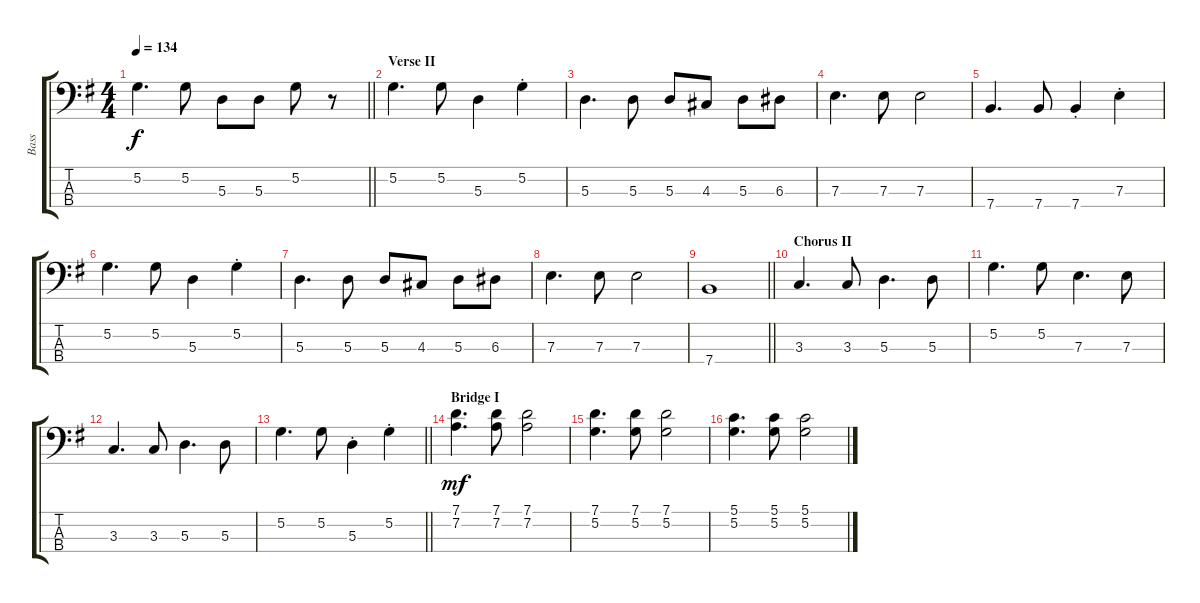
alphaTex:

\track ("Bass" "Bass") {instrument electricbassfinger}
\staff {score tabs}
\tuning (G2 D2 A1 E1) {hide}
\ts (4 4)
\tempo 134
\clef f4
\barLineRight lightlight
\ks g
5.2.4{d dy f} 5.2.8 5.3.8 5.3.8 5.2.8 r.8 |
\section ("" "Verse II")
5.2.4{d} 5.2.8 5.3.4 5.2{st}.4 |
5.3.4{d} 5.3.8 5.3.8 4.3.8 5.3.8 6.3.8 |
7.3.4{d} 7.3.8 7.3.2 |
7.4.4{d} 7.4.8 7.4{st}.4 7.3{st}.4 |
5.2.4{d} 5.2.8 5.3.4 5.2{st}.4 |
5.3.4{d} 5.3.8 5.3.8 4.3.8 5.3.8 6.3.8 |
7.3.4{d} 7.3.8 7.3.2 |
\barLineRight lightlight
7.4.1 |
\section ("" "Chorus II")
3.3.4{d} 3.3.8 5.3.4{d} 5.3.8 |
5.2.4{d} 5.2.8 7.3.4{d} 7.3.8 |
3.3.4{d} 3.3.8 5.3.4{d} 5.3.8 |
\barLineRight lightlight
5.2.4{d} 5.2.8 5.3{st}.4 5.2{st}.4 |
\section ("" "Bridge I")
(7.1 7.2).4{d dy mf} (7.1 7.2).8 (7.1 7.2).2 |
(7.1 5.2).4{d} (7.1 5.2).8 (7.1 5.2).2 |
(5.1 5.2).4{d} (5.1 5.2).8 (5.1 5.2).2
